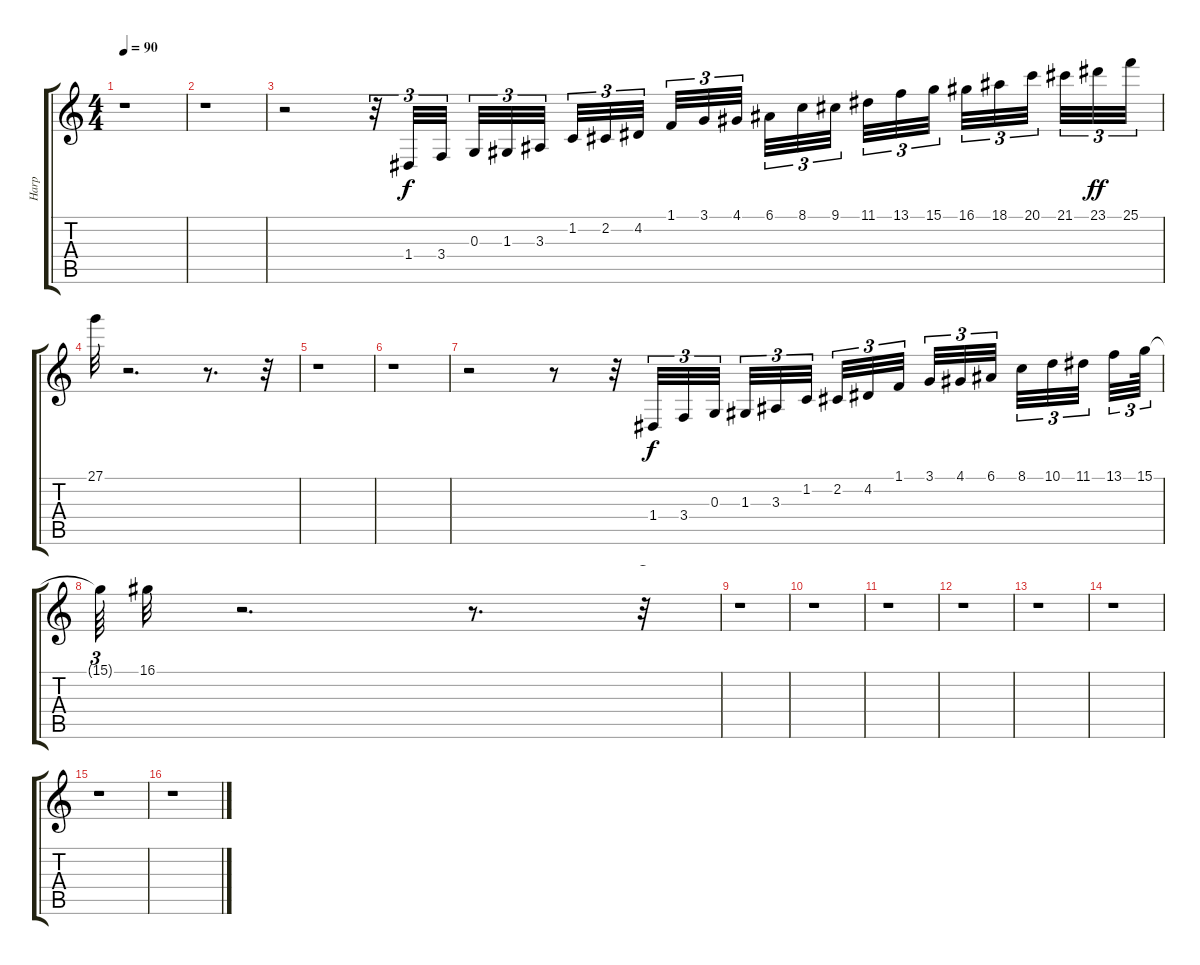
\track ("Harp                " "Harp      ") {instrument orchestralharp}
\staff {score tabs}
\tuning (E4 B3 G3 D3 A2 E2) {hide}
\ts (4 4)
\tempo 90
\clef g2
\ks c
r.1{dy f} |
r.1 |
r.2 r.32{tu (3 2)} 1.4.32{tu (3 2)} 3.4.32{tu (3 2)} 0.3.32{tu (3 2)} 1.3.32{tu (3 2)} 3.3.32{tu (3 2)} 1.2.32{tu (3 2)} 2.2.32{tu (3 2)} 4.2.32{tu (3 2)} 1.1.32{tu (3 2)} 3.1.32{tu (3 2)} 4.1.32{tu (3 2)} 6.1.32{tu (3 2)} 8.1.32{tu (3 2)} 9.1.32{tu (3 2)} 11.1.32{tu (3 2)} 13.1.32{tu (3 2)} 15.1.32{tu (3 2)} 16.1.32{tu (3 2)} 18.1.32{tu (3 2)} 20.1.32{tu (3 2)} 21.1.32{tu (3 2)} 23.1.32{tu (3 2) dy ff} 25.1.32{tu (3 2)} |
27.1.32 r.2{d} r.8{d} r.32 |
r.1 |
r.1 |
r.2 r.8 r.32 1.4.32{tu (3 2) dy f} 3.4.32{tu (3 2)} 0.3.32{tu (3 2)} 1.3.32{tu (3 2)} 3.3.32{tu (3 2)} 1.2.32{tu (3 2)} 2.2.32{tu (3 2)} 4.2.32{tu (3 2)} 1.1.32{tu (3 2)} 3.1.32{tu (3 2)} 4.1.32{tu (3 2)} 6.1.32{tu (3 2)} 8.1.32{tu (3 2)} 10.1.32{tu (3 2)} 11.1.32{tu (3 2)} 13.1.32{tu (3 2)} 15.1.64{tu (3 2)} |
15.1{t}.64{tu (3 2)} 16.1.32 r.2{d} r.8{d} r.32{tu (3 2)} |
r.1 |
r.1 |
r.1 |
r.1 |
r.1 |
r.1 |
r.1 |
r.1
